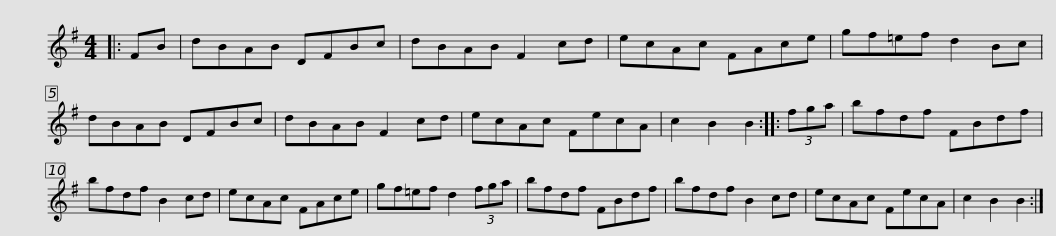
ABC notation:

X:1
L:1/8
M:4/4
I:linebreak $
K:G
V:1 treble
V:1
|: FB | dBAB DFBc | dBAB F2 cd | ecAc FAce | gf=ef d2 Bc | %5
 dBAB DFBc |$ dBAB F2 cd | ecAc FecA | c2 B2 B2 :: (3fga | %10
 bfdf FBdf | bfdf B2 cd | ecAc FAce |$ gf=ef d2 (3fga | bfdf FBdf | %15
 bfdf B2 cd | ecAc FecA | c2 B2 B2 :| %18
